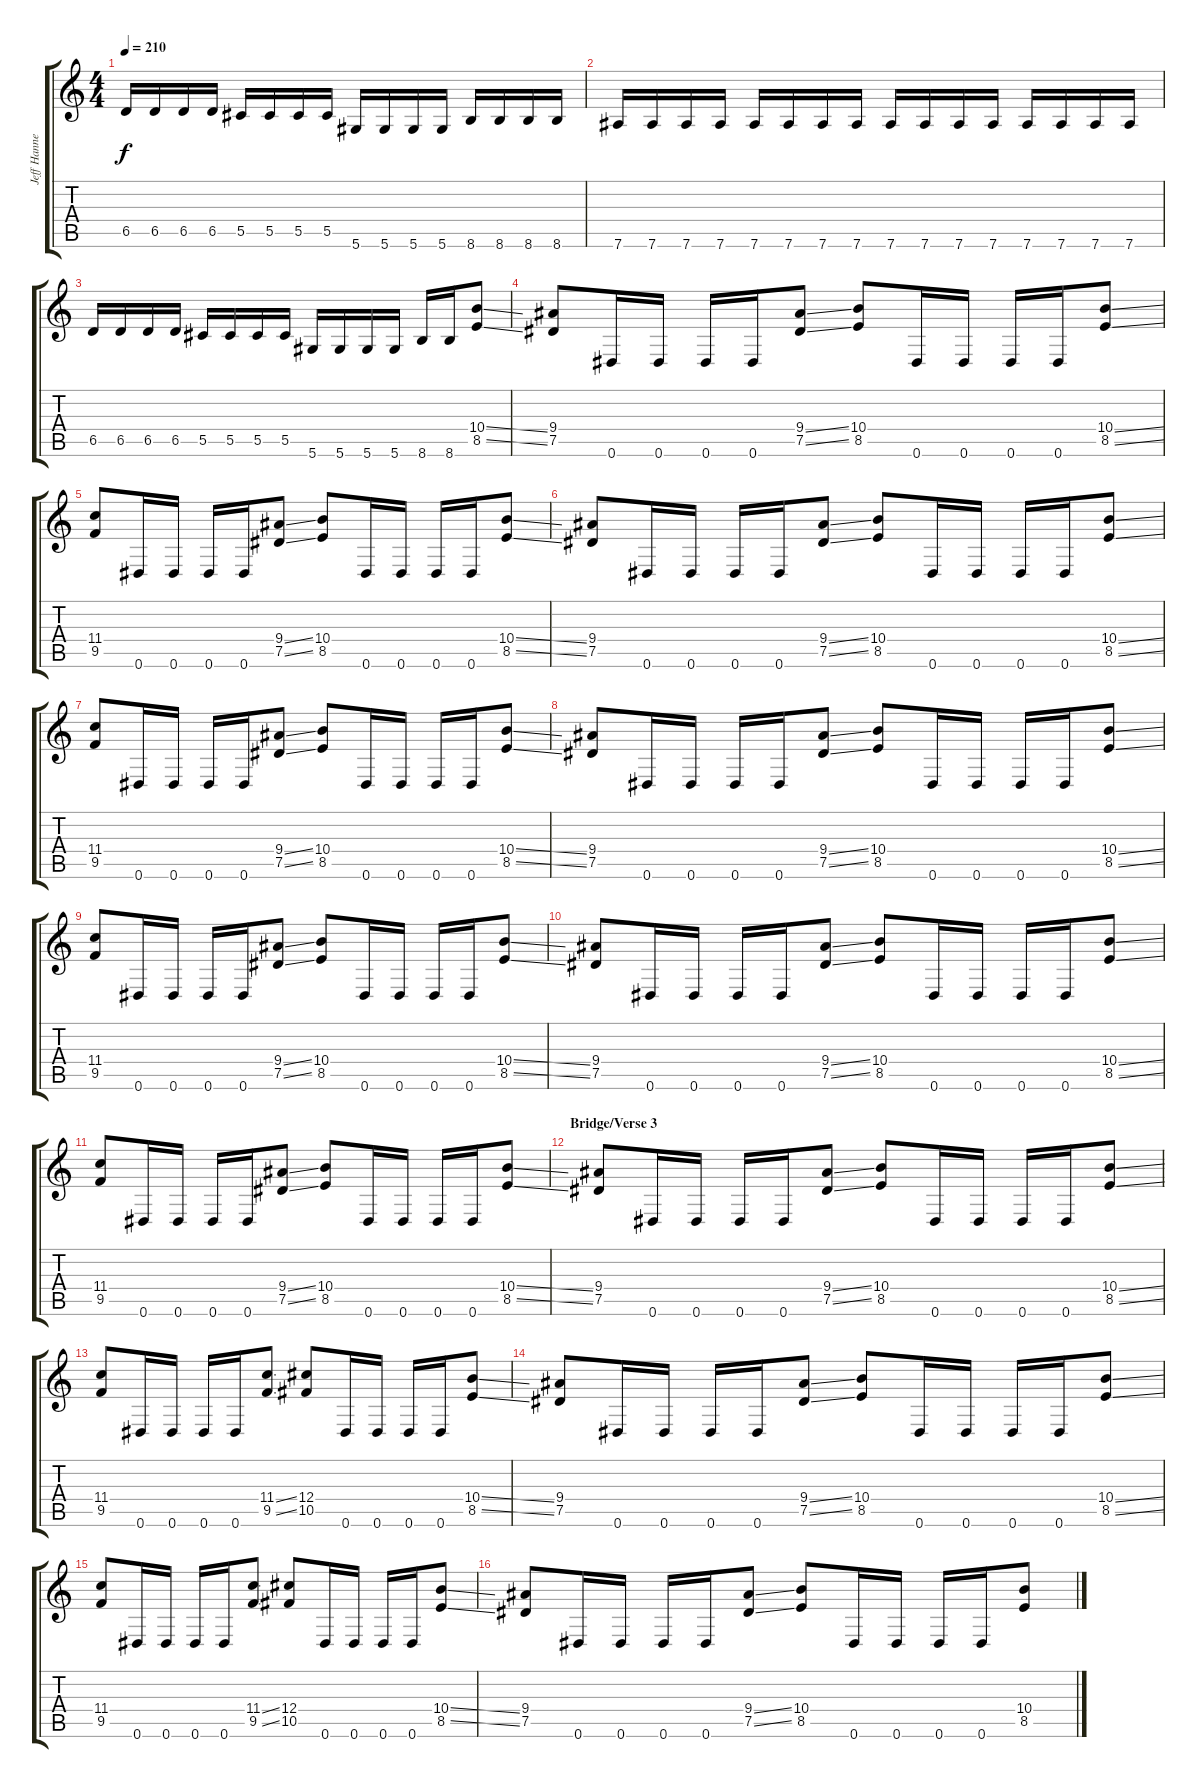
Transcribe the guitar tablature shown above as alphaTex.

\track ("Jeff Hanneman" "Jeff Hanne") {instrument distortionguitar}
\staff {score tabs}
\tuning (Eb4 Bb3 Gb3 Db3 Ab2 Eb2) {hide}
\ts (4 4)
\tempo 210
\clef g2
\ks c
6.5.16{dy f} 6.5.16 6.5.16 6.5.16 5.5.16 5.5.16 5.5.16 5.5.16 5.6.16 5.6.16 5.6.16 5.6.16 8.6.16 8.6.16 8.6.16 8.6.16 |
7.6.16 7.6.16 7.6.16 7.6.16 7.6.16 7.6.16 7.6.16 7.6.16 7.6.16 7.6.16 7.6.16 7.6.16 7.6.16 7.6.16 7.6.16 7.6.16 |
6.5.16 6.5.16 6.5.16 6.5.16 5.5.16 5.5.16 5.5.16 5.5.16 5.6.16 5.6.16 5.6.16 5.6.16 8.6.16 8.6.16 (10.4{ss} 8.5{ss}).8 |
(9.4 7.5).8 0.6.16 0.6.16 0.6.16 0.6.16 (9.4{ss} 7.5{ss}).8 (10.4 8.5).8 0.6.16 0.6.16 0.6.16 0.6.16 (10.4{ss} 8.5{ss}).8 |
(11.4 9.5).8 0.6.16 0.6.16 0.6.16 0.6.16 (9.4{ss} 7.5{ss}).8 (10.4 8.5).8 0.6.16 0.6.16 0.6.16 0.6.16 (10.4{ss} 8.5{ss}).8 |
(9.4 7.5).8 0.6.16 0.6.16 0.6.16 0.6.16 (9.4{ss} 7.5{ss}).8 (10.4 8.5).8 0.6.16 0.6.16 0.6.16 0.6.16 (10.4{ss} 8.5{ss}).8 |
(11.4 9.5).8 0.6.16 0.6.16 0.6.16 0.6.16 (9.4{ss} 7.5{ss}).8 (10.4 8.5).8 0.6.16 0.6.16 0.6.16 0.6.16 (10.4{ss} 8.5{ss}).8 |
(9.4 7.5).8 0.6.16 0.6.16 0.6.16 0.6.16 (9.4{ss} 7.5{ss}).8 (10.4 8.5).8 0.6.16 0.6.16 0.6.16 0.6.16 (10.4{ss} 8.5{ss}).8 |
(11.4 9.5).8 0.6.16 0.6.16 0.6.16 0.6.16 (9.4{ss} 7.5{ss}).8 (10.4 8.5).8 0.6.16 0.6.16 0.6.16 0.6.16 (10.4{ss} 8.5{ss}).8 |
(9.4 7.5).8 0.6.16 0.6.16 0.6.16 0.6.16 (9.4{ss} 7.5{ss}).8 (10.4 8.5).8 0.6.16 0.6.16 0.6.16 0.6.16 (10.4{ss} 8.5{ss}).8 |
(11.4 9.5).8 0.6.16 0.6.16 0.6.16 0.6.16 (9.4{ss} 7.5{ss}).8 (10.4 8.5).8 0.6.16 0.6.16 0.6.16 0.6.16 (10.4{ss} 8.5{ss}).8 |
\section ("" "Bridge/Verse 3")
(9.4 7.5).8 0.6.16 0.6.16 0.6.16 0.6.16 (9.4{ss} 7.5{ss}).8 (10.4 8.5).8 0.6.16 0.6.16 0.6.16 0.6.16 (10.4{ss} 8.5{ss}).8 |
(11.4 9.5).8 0.6.16 0.6.16 0.6.16 0.6.16 (11.4{ss} 9.5{ss}).8 (12.4 10.5).8 0.6.16 0.6.16 0.6.16 0.6.16 (10.4{ss} 8.5{ss}).8 |
(9.4 7.5).8 0.6.16 0.6.16 0.6.16 0.6.16 (9.4{ss} 7.5{ss}).8 (10.4 8.5).8 0.6.16 0.6.16 0.6.16 0.6.16 (10.4{ss} 8.5{ss}).8 |
(11.4 9.5).8 0.6.16 0.6.16 0.6.16 0.6.16 (11.4{ss} 9.5{ss}).8 (12.4 10.5).8 0.6.16 0.6.16 0.6.16 0.6.16 (10.4{ss} 8.5{ss}).8 |
(9.4 7.5).8 0.6.16 0.6.16 0.6.16 0.6.16 (9.4{ss} 7.5{ss}).8 (10.4 8.5).8 0.6.16 0.6.16 0.6.16 0.6.16 (10.4{ss} 8.5{ss}).8
